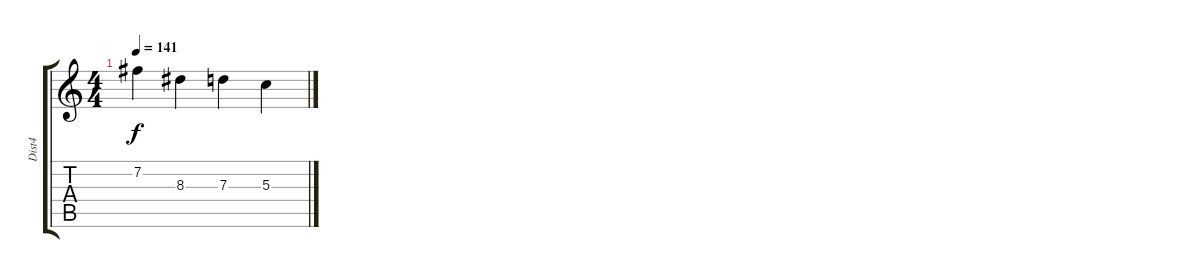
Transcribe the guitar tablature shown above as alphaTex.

\track ("Dist4" "Dist4") {instrument distortionguitar}
\staff {score tabs}
\tuning (E4 B3 G3 D3 A2 E2) {hide}
\ts (4 4)
\tempo 141
\clef g2
\ks c
7.2.4{dy f} 8.3.4 7.3.4 5.3.4
